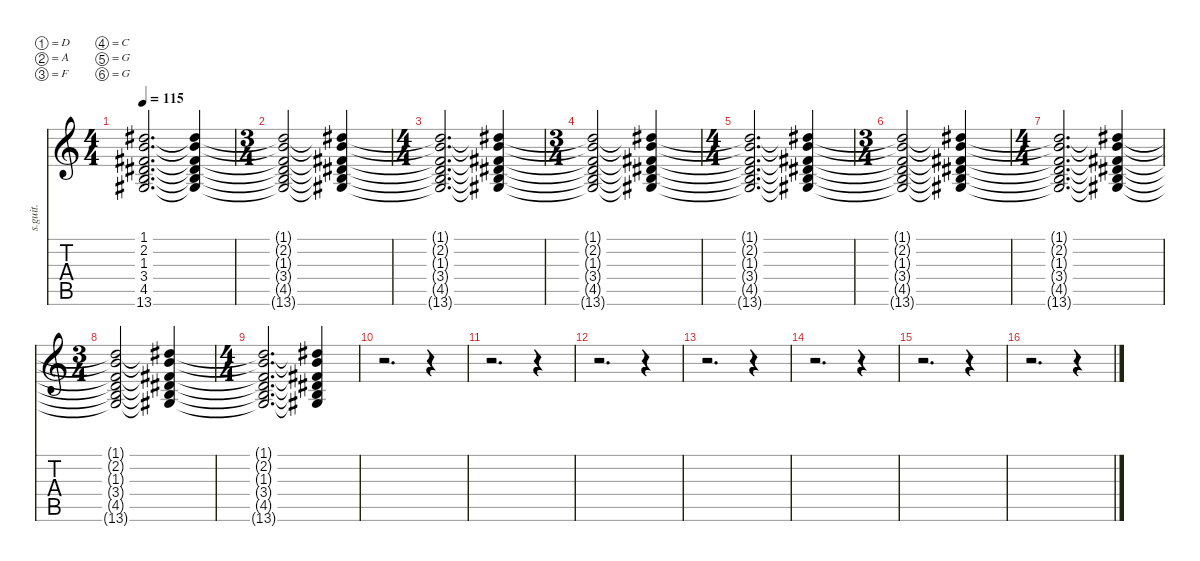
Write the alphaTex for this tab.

\defaultSystemsLayout 4
\hideDynamics
\bracketExtendMode nobrackets
\track ("FX 3" "s.guit.") {instrument stringensemble1}
\staff {score tabs}
\tuning (D4 A3 F3 C3 G2 G1)
\displaytranspose 12
\ts (4 4)
\beaming (8 2 2 2 2)
\tempo 115
\clef g2
\ks c
(1.1{t acc #} 2.2{t} 1.3{t acc #} 3.4{t acc #} 4.5{t} 13.6{t acc #}).2{d lyrics (0 "") lyrics (1 "") lyrics (2 "") lyrics (3 "") lyrics (4 "") dy f} (1.1{t acc #} 2.2{t} 1.3{t acc #} 3.4{t acc #} 4.5{t} 13.6{t acc #}).4{lyrics (0 "") lyrics (1 "") lyrics (2 "") lyrics (3 "") lyrics (4 "")} |
\ts (3 4)
\beaming (8 2 2 2 2)
(1.1{t acc #} 2.2{t} 1.3{t acc #} 3.4{t acc #} 4.5{t} 13.6{t acc #}).2{lyrics (0 "") lyrics (1 "") lyrics (2 "") lyrics (3 "") lyrics (4 "")} (1.1{t acc #} 2.2{t} 1.3{t acc #} 3.4{t acc #} 4.5{t} 13.6{t acc #}).4{lyrics (0 "") lyrics (1 "") lyrics (2 "") lyrics (3 "") lyrics (4 "")} |
\ts (4 4)
\beaming (8 2 2 2 2)
(1.1{t acc #} 2.2{t} 1.3{t acc #} 3.4{t acc #} 4.5{t} 13.6{t acc #}).2{d lyrics (0 "") lyrics (1 "") lyrics (2 "") lyrics (3 "") lyrics (4 "")} (1.1{t acc #} 2.2{t} 1.3{t acc #} 3.4{t acc #} 4.5{t} 13.6{t acc #}).4{lyrics (0 "") lyrics (1 "") lyrics (2 "") lyrics (3 "") lyrics (4 "")} |
\ts (3 4)
\beaming (8 2 2 2 2)
(1.1{t acc #} 2.2{t} 1.3{t acc #} 3.4{t acc #} 4.5{t} 13.6{t acc #}).2{lyrics (0 "") lyrics (1 "") lyrics (2 "") lyrics (3 "") lyrics (4 "")} (1.1{t acc #} 2.2{t} 1.3{t acc #} 3.4{t acc #} 4.5{t} 13.6{t acc #}).4{lyrics (0 "") lyrics (1 "") lyrics (2 "") lyrics (3 "") lyrics (4 "")} |
\ts (4 4)
\beaming (8 2 2 2 2)
(1.1{t acc #} 2.2{t} 1.3{t acc #} 3.4{t acc #} 4.5{t} 13.6{t acc #}).2{d lyrics (0 "") lyrics (1 "") lyrics (2 "") lyrics (3 "") lyrics (4 "")} (1.1{t acc #} 2.2{t} 1.3{t acc #} 3.4{t acc #} 4.5{t} 13.6{t acc #}).4{lyrics (0 "") lyrics (1 "") lyrics (2 "") lyrics (3 "") lyrics (4 "")} |
\ts (3 4)
\beaming (8 2 2 2 2)
(1.1{t acc #} 2.2{t} 1.3{t acc #} 3.4{t acc #} 4.5{t} 13.6{t acc #}).2{lyrics (0 "") lyrics (1 "") lyrics (2 "") lyrics (3 "") lyrics (4 "")} (1.1{t acc #} 2.2{t} 1.3{t acc #} 3.4{t acc #} 4.5{t} 13.6{t acc #}).4{lyrics (0 "") lyrics (1 "") lyrics (2 "") lyrics (3 "") lyrics (4 "")} |
\ts (4 4)
\beaming (8 2 2 2 2)
(1.1{t acc #} 2.2{t} 1.3{t acc #} 3.4{t acc #} 4.5{t} 13.6{t acc #}).2{d lyrics (0 "") lyrics (1 "") lyrics (2 "") lyrics (3 "") lyrics (4 "")} (1.1{t acc #} 2.2{t} 1.3{t acc #} 3.4{t acc #} 4.5{t} 13.6{t acc #}).4{lyrics (0 "") lyrics (1 "") lyrics (2 "") lyrics (3 "") lyrics (4 "")} |
\ts (3 4)
\beaming (8 2 2 2 2)
(1.1{t acc #} 2.2{t} 1.3{t acc #} 3.4{t acc #} 4.5{t} 13.6{t acc #}).2{lyrics (0 "") lyrics (1 "") lyrics (2 "") lyrics (3 "") lyrics (4 "")} (1.1{t acc #} 2.2{t} 1.3{t acc #} 3.4{t acc #} 4.5{t} 13.6{t acc #}).4{lyrics (0 "") lyrics (1 "") lyrics (2 "") lyrics (3 "") lyrics (4 "")} |
\ts (4 4)
\beaming (8 2 2 2 2)
(1.1{t acc #} 2.2{t} 1.3{t acc #} 3.4{t acc #} 4.5{t} 13.6{t acc #}).2{d lyrics (0 "") lyrics (1 "") lyrics (2 "") lyrics (3 "") lyrics (4 "")} (1.1{t acc #} 2.2{t} 1.3{t acc #} 3.4{t acc #} 4.5{t} 13.6{t acc #}).4{lyrics (0 "") lyrics (1 "") lyrics (2 "") lyrics (3 "") lyrics (4 "")} |
r.2{d} r.4 |
r.2{d} r.4 |
r.2{d} r.4 |
r.2{d} r.4 |
r.2{d} r.4 |
r.2{d} r.4 |
r.2{d} r.4
